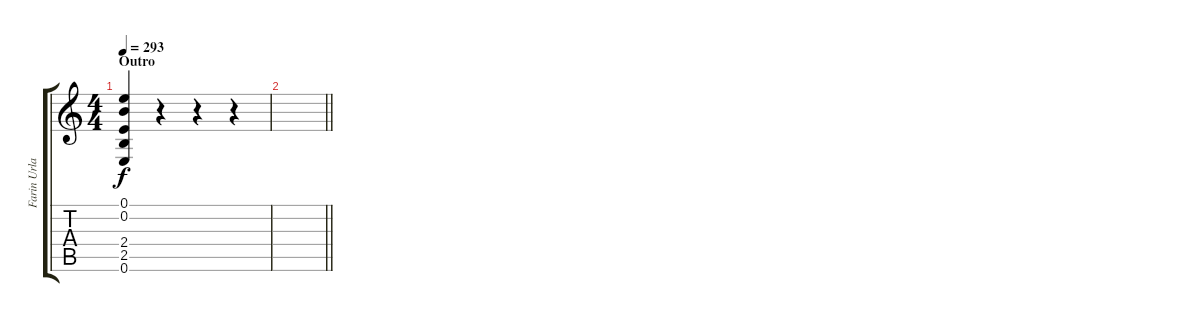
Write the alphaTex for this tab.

\track ("Farin Urlaub" "Farin Urla") {instrument distortionguitar}
\staff {score tabs}
\tuning (E4 B3 G3 D3 A2 E2) {hide}
\ts (4 4)
\section ("" "Outro")
\tempo 293
\clef g2
\ks c
(0.1 0.2 2.4 2.5 0.6).4{dy f} r.4 r.4 r.4 |
\barLineRight lightlight
